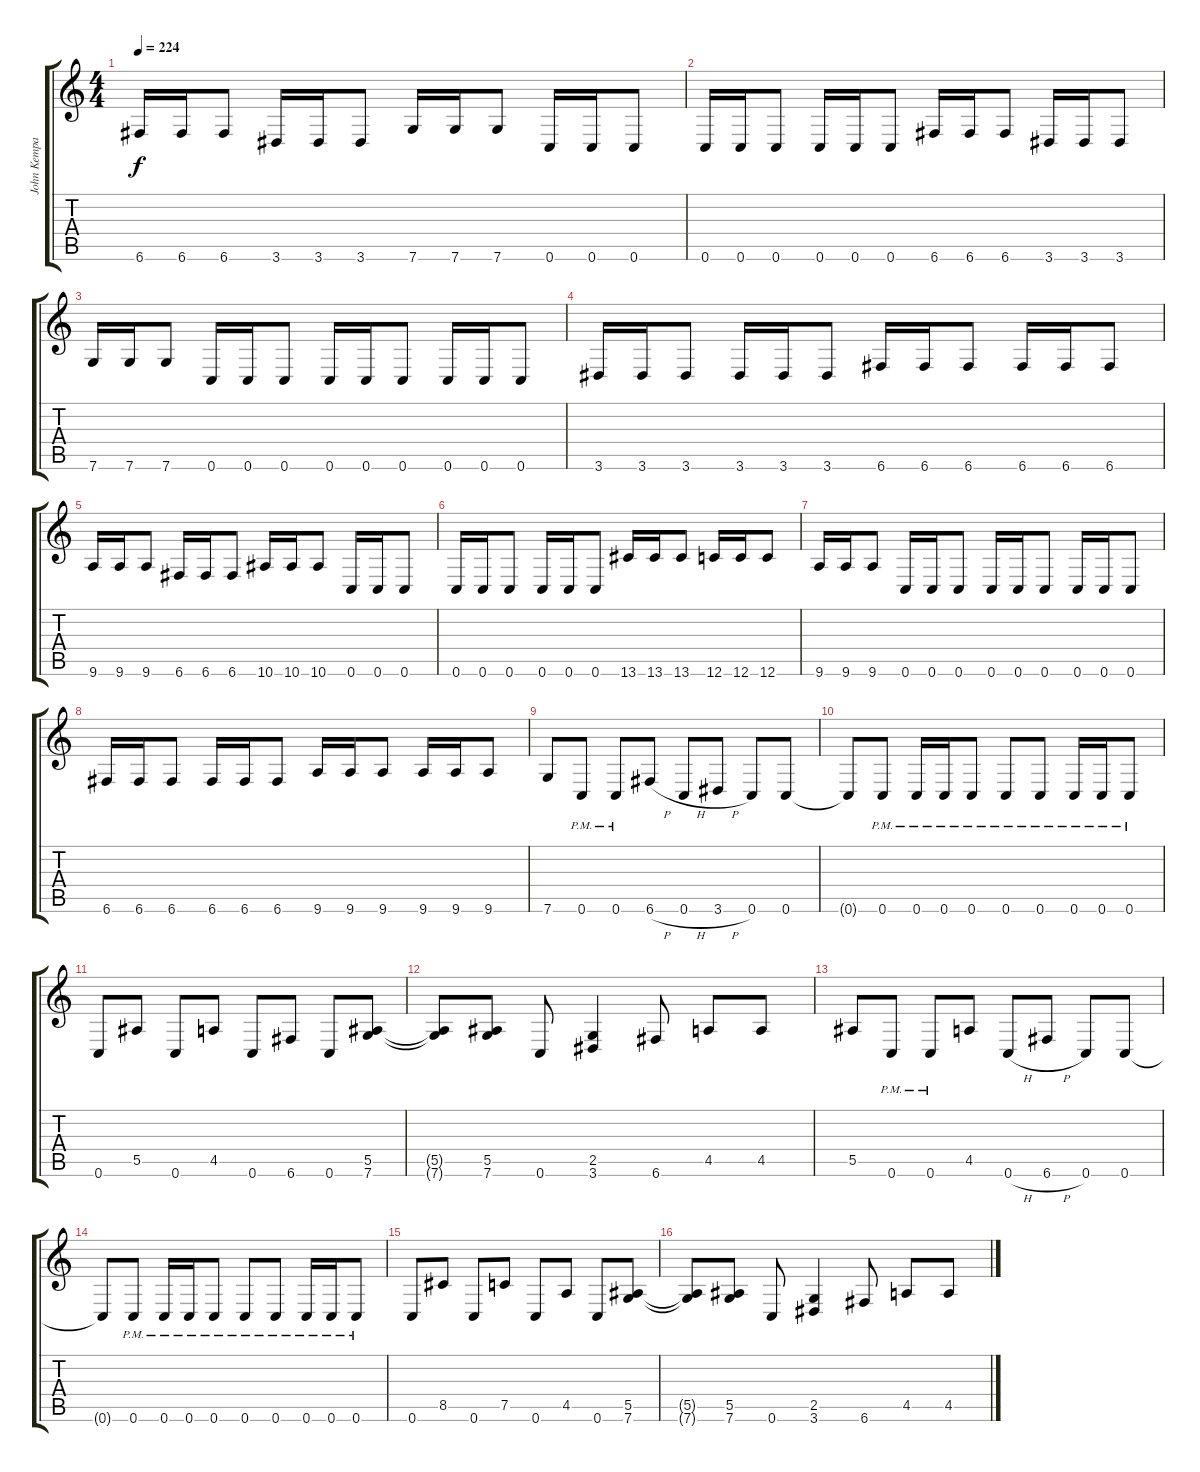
\track ("John Kempainen (Rhythm Guitar)" "John Kempa") {instrument distortionguitar}
\staff {score tabs}
\tuning (C4 G3 Eb3 Bb2 F2 C2) {hide}
\ts (4 4)
\tempo 224
\clef g2
\ks c
6.6.16{dy f} 6.6.16 6.6.8 3.6.16 3.6.16 3.6.8 7.6.16 7.6.16 7.6.8 0.6.16 0.6.16 0.6.8 |
0.6.16 0.6.16 0.6.8 0.6.16 0.6.16 0.6.8 6.6.16 6.6.16 6.6.8 3.6.16 3.6.16 3.6.8 |
7.6.16 7.6.16 7.6.8 0.6.16 0.6.16 0.6.8 0.6.16 0.6.16 0.6.8 0.6.16 0.6.16 0.6.8 |
3.6.16 3.6.16 3.6.8 3.6.16 3.6.16 3.6.8 6.6.16 6.6.16 6.6.8 6.6.16 6.6.16 6.6.8 |
9.6.16 9.6.16 9.6.8 6.6.16 6.6.16 6.6.8 10.6.16 10.6.16 10.6.8 0.6.16 0.6.16 0.6.8 |
0.6.16 0.6.16 0.6.8 0.6.16 0.6.16 0.6.8 13.6.16 13.6.16 13.6.8 12.6.16 12.6.16 12.6.8 |
9.6.16 9.6.16 9.6.8 0.6.16 0.6.16 0.6.8 0.6.16 0.6.16 0.6.8 0.6.16 0.6.16 0.6.8 |
6.6.16 6.6.16 6.6.8 6.6.16 6.6.16 6.6.8 9.6.16 9.6.16 9.6.8 9.6.16 9.6.16 9.6.8 |
7.6.8 0.6{pm}.8 0.6{pm}.8 6.6{h}.8 0.6{h}.8 3.6{h}.8 0.6.8 0.6.8 |
0.6{t}.8 0.6{pm}.8 0.6{pm}.16 0.6{pm}.16 0.6{pm}.8 0.6{pm}.8 0.6{pm}.8 0.6{pm}.16 0.6{pm}.16 0.6{pm}.8 |
0.6.8 5.5.8 0.6.8 4.5.8 0.6.8 6.6.8 0.6.8 (5.5 7.6).8 |
(5.5{t} 7.6{t}).8 (5.5 7.6).8 0.6.8 (2.5 3.6).4 6.6.8 4.5.8 4.5.8 |
5.5.8 0.6{pm}.8 0.6{pm}.8 4.5.8 0.6{h}.8 6.6{h}.8 0.6.8 0.6.8 |
0.6{t}.8 0.6{pm}.8 0.6{pm}.16 0.6{pm}.16 0.6{pm}.8 0.6{pm}.8 0.6{pm}.8 0.6{pm}.16 0.6{pm}.16 0.6{pm}.8 |
0.6.8 8.5.8 0.6.8 7.5.8 0.6.8 4.5.8 0.6.8 (5.5 7.6).8 |
(5.5{t} 7.6{t}).8 (5.5 7.6).8 0.6.8 (2.5 3.6).4 6.6.8 4.5.8 4.5.8
